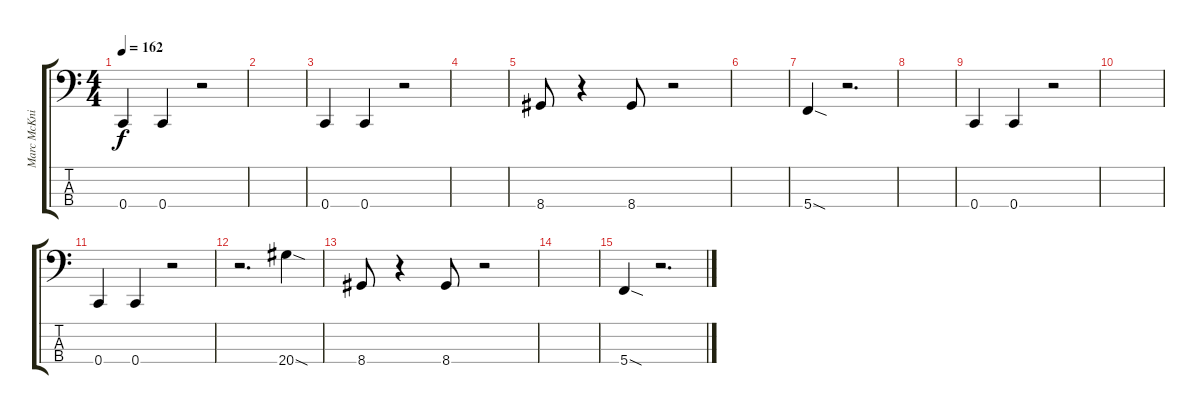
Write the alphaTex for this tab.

\track ("Marc McKnight" "Marc McKni") {instrument electricbasspick}
\staff {score tabs}
\tuning (F2 C2 G1 C1) {hide}
\ts (4 4)
\tempo 162
\clef f4
\ks c
0.4.4{dy f} 0.4.4 r.2 |
|
0.4.4 0.4.4 r.2 |
|
8.4.8 r.4 8.4.8 r.2 |
|
5.4{sod}.4 r.2{d} |
|
0.4.4 0.4.4 r.2 |
|
0.4.4 0.4.4 r.2 |
r.2{d} 20.4{sod}.4 |
8.4.8 r.4 8.4.8 r.2 |
|
5.4{sod}.4 r.2{d}
